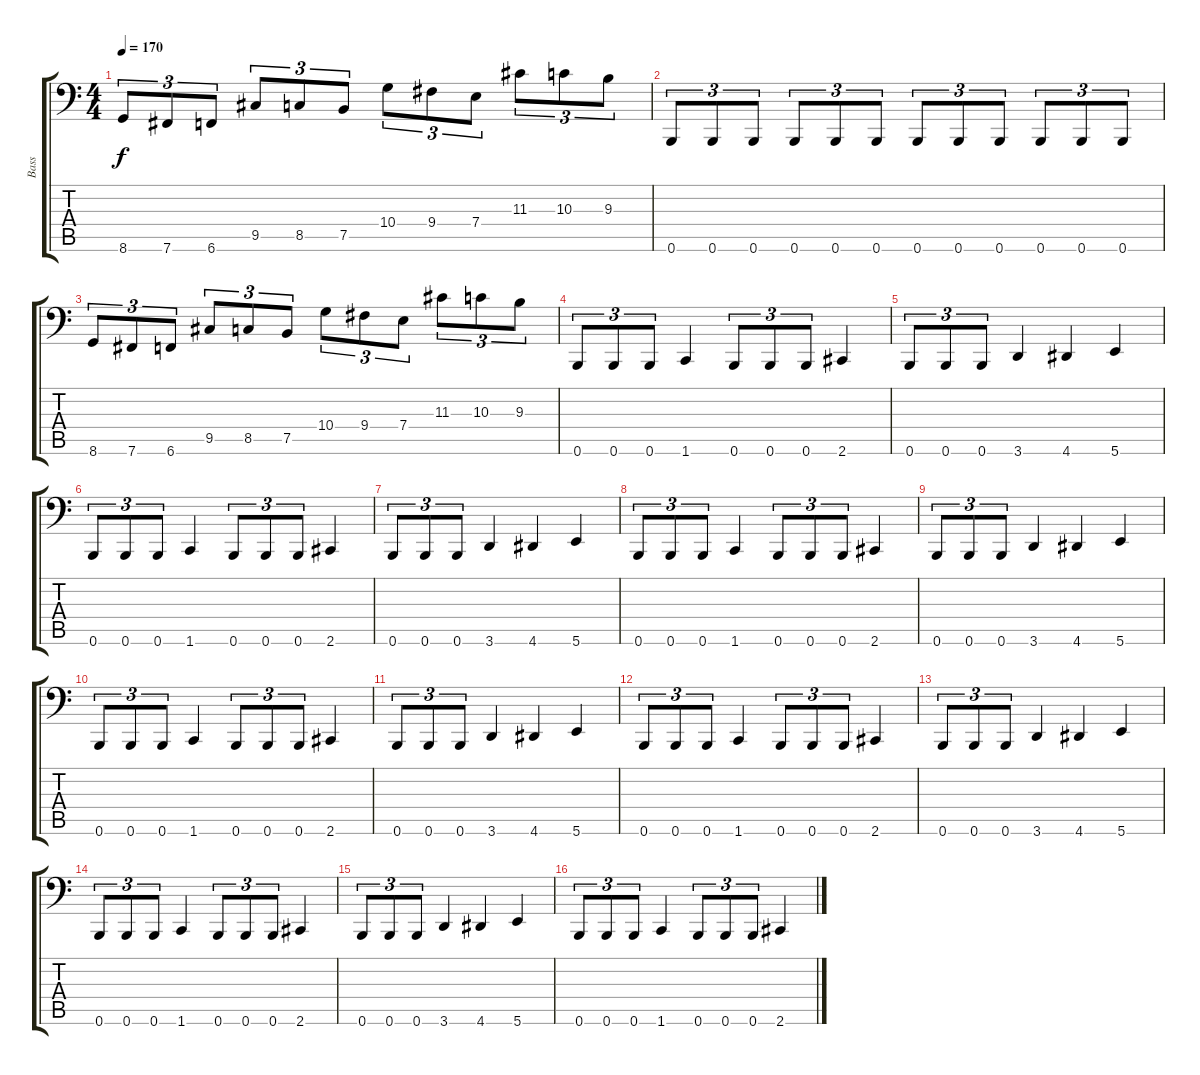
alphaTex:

\track ("Bass" "Bass") {instrument electricbassfinger}
\staff {score tabs}
\tuning (C3 G2 D2 A1 E1 B0) {hide}
\ts (4 4)
\tempo 170
\clef f4
\ks c
8.6.8{tu (3 2) dy f} 7.6.8{tu (3 2)} 6.6.8{tu (3 2)} 9.5.8{tu (3 2)} 8.5.8{tu (3 2)} 7.5.8{tu (3 2)} 10.4.8{tu (3 2)} 9.4.8{tu (3 2)} 7.4.8{tu (3 2)} 11.3.8{tu (3 2)} 10.3.8{tu (3 2)} 9.3.8{tu (3 2)} |
0.6.8{tu (3 2)} 0.6.8{tu (3 2)} 0.6.8{tu (3 2)} 0.6.8{tu (3 2)} 0.6.8{tu (3 2)} 0.6.8{tu (3 2)} 0.6.8{tu (3 2)} 0.6.8{tu (3 2)} 0.6.8{tu (3 2)} 0.6.8{tu (3 2)} 0.6.8{tu (3 2)} 0.6.8{tu (3 2)} |
8.6.8{tu (3 2)} 7.6.8{tu (3 2)} 6.6.8{tu (3 2)} 9.5.8{tu (3 2)} 8.5.8{tu (3 2)} 7.5.8{tu (3 2)} 10.4.8{tu (3 2)} 9.4.8{tu (3 2)} 7.4.8{tu (3 2)} 11.3.8{tu (3 2)} 10.3.8{tu (3 2)} 9.3.8{tu (3 2)} |
0.6.8{tu (3 2)} 0.6.8{tu (3 2)} 0.6.8{tu (3 2)} 1.6.4 0.6.8{tu (3 2)} 0.6.8{tu (3 2)} 0.6.8{tu (3 2)} 2.6.4 |
0.6.8{tu (3 2)} 0.6.8{tu (3 2)} 0.6.8{tu (3 2)} 3.6.4 4.6.4 5.6.4 |
0.6.8{tu (3 2)} 0.6.8{tu (3 2)} 0.6.8{tu (3 2)} 1.6.4 0.6.8{tu (3 2)} 0.6.8{tu (3 2)} 0.6.8{tu (3 2)} 2.6.4 |
0.6.8{tu (3 2)} 0.6.8{tu (3 2)} 0.6.8{tu (3 2)} 3.6.4 4.6.4 5.6.4 |
0.6.8{tu (3 2)} 0.6.8{tu (3 2)} 0.6.8{tu (3 2)} 1.6.4 0.6.8{tu (3 2)} 0.6.8{tu (3 2)} 0.6.8{tu (3 2)} 2.6.4 |
0.6.8{tu (3 2)} 0.6.8{tu (3 2)} 0.6.8{tu (3 2)} 3.6.4 4.6.4 5.6.4 |
0.6.8{tu (3 2)} 0.6.8{tu (3 2)} 0.6.8{tu (3 2)} 1.6.4 0.6.8{tu (3 2)} 0.6.8{tu (3 2)} 0.6.8{tu (3 2)} 2.6.4 |
0.6.8{tu (3 2)} 0.6.8{tu (3 2)} 0.6.8{tu (3 2)} 3.6.4 4.6.4 5.6.4 |
0.6.8{tu (3 2)} 0.6.8{tu (3 2)} 0.6.8{tu (3 2)} 1.6.4 0.6.8{tu (3 2)} 0.6.8{tu (3 2)} 0.6.8{tu (3 2)} 2.6.4 |
0.6.8{tu (3 2)} 0.6.8{tu (3 2)} 0.6.8{tu (3 2)} 3.6.4 4.6.4 5.6.4 |
0.6.8{tu (3 2)} 0.6.8{tu (3 2)} 0.6.8{tu (3 2)} 1.6.4 0.6.8{tu (3 2)} 0.6.8{tu (3 2)} 0.6.8{tu (3 2)} 2.6.4 |
0.6.8{tu (3 2)} 0.6.8{tu (3 2)} 0.6.8{tu (3 2)} 3.6.4 4.6.4 5.6.4 |
0.6.8{tu (3 2)} 0.6.8{tu (3 2)} 0.6.8{tu (3 2)} 1.6.4 0.6.8{tu (3 2)} 0.6.8{tu (3 2)} 0.6.8{tu (3 2)} 2.6.4
